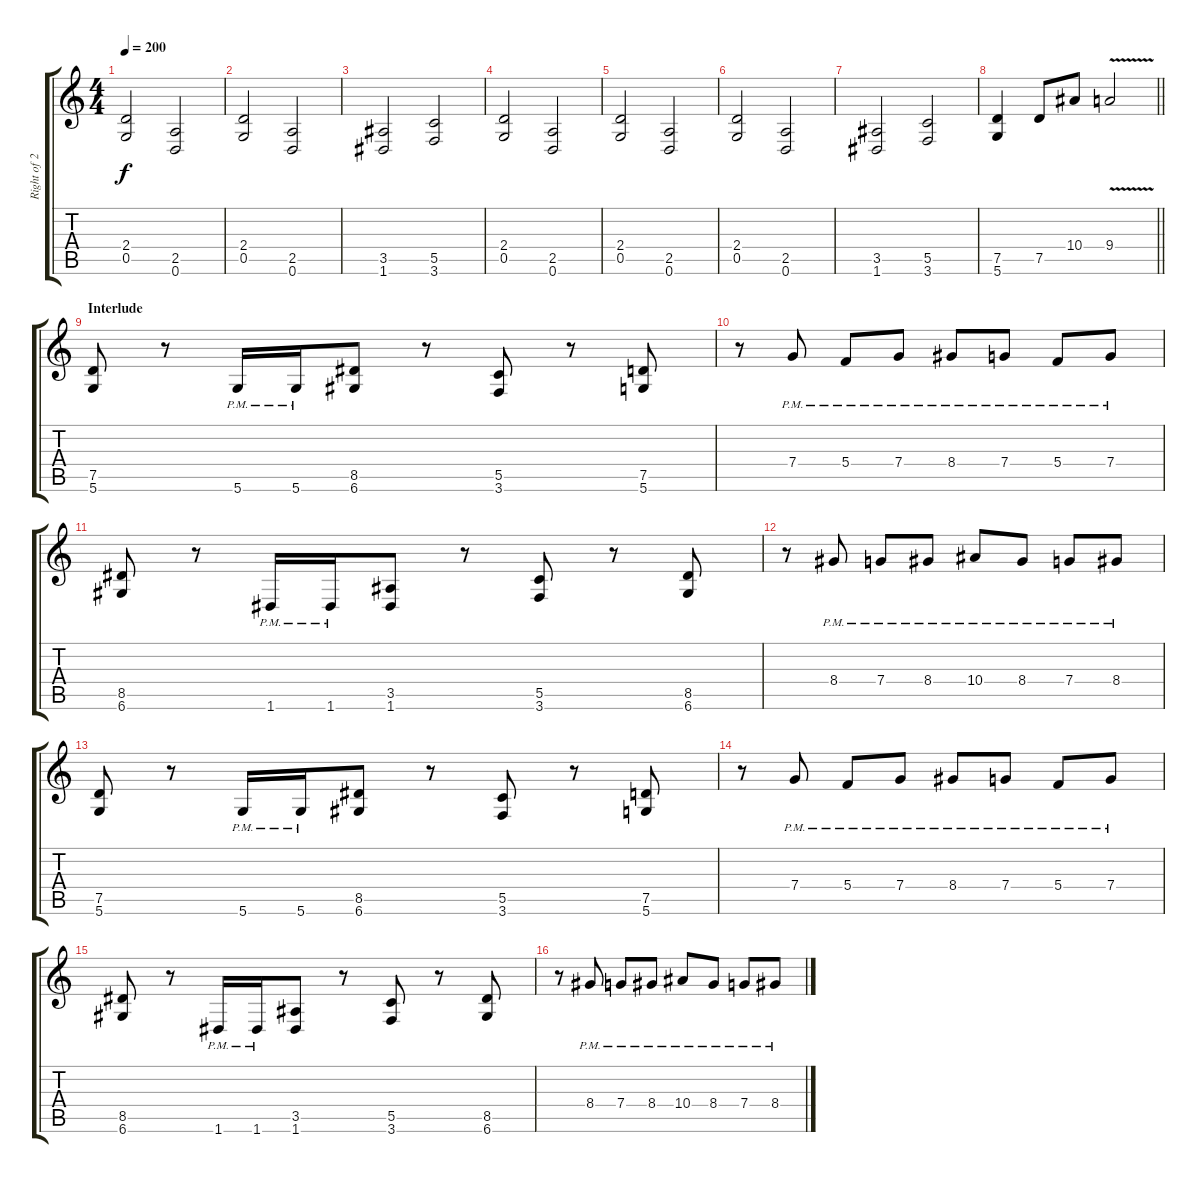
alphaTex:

\track ("Right of 2TW" "Right of 2") {mute instrument overdrivenguitar}
\staff {score tabs}
\tuning (D4 A3 F3 C3 G2 D2) {hide}
\ts (4 4)
\tempo 200
\clef g2
\ks c
(2.4 0.5).2{dy f} (2.5 0.6).2 |
(2.4 0.5).2 (2.5 0.6).2 |
(3.5 1.6).2 (5.5 3.6).2 |
(2.4 0.5).2 (2.5 0.6).2 |
(2.4 0.5).2 (2.5 0.6).2 |
(2.4 0.5).2 (2.5 0.6).2 |
(3.5 1.6).2 (5.5 3.6).2 |
\barLineRight lightlight
(7.5 5.6).4 7.5.8 10.4.8 9.4{v}.2 |
\section ("" "Interlude")
(7.5 5.6).8 r.8 5.6{pm}.16 5.6{pm}.16 (8.5 6.6).8 r.8 (5.5 3.6).8 r.8 (7.5 5.6).8 |
r.8 7.4{pm}.8 5.4{pm}.8 7.4{pm}.8 8.4{pm}.8 7.4{pm}.8 5.4{pm}.8 7.4{pm}.8 |
(8.5 6.6).8 r.8 1.6{pm}.16 1.6{pm}.16 (3.5 1.6).8 r.8 (5.5 3.6).8 r.8 (8.5 6.6).8 |
r.8 8.4{pm}.8 7.4{pm}.8 8.4{pm}.8 10.4{pm}.8 8.4{pm}.8 7.4{pm}.8 8.4{pm}.8 |
(7.5 5.6).8 r.8 5.6{pm}.16 5.6{pm}.16 (8.5 6.6).8 r.8 (5.5 3.6).8 r.8 (7.5 5.6).8 |
r.8 7.4{pm}.8 5.4{pm}.8 7.4{pm}.8 8.4{pm}.8 7.4{pm}.8 5.4{pm}.8 7.4{pm}.8 |
(8.5 6.6).8 r.8 1.6{pm}.16 1.6{pm}.16 (3.5 1.6).8 r.8 (5.5 3.6).8 r.8 (8.5 6.6).8 |
r.8 8.4{pm}.8 7.4{pm}.8 8.4{pm}.8 10.4{pm}.8 8.4{pm}.8 7.4{pm}.8 8.4{pm}.8
